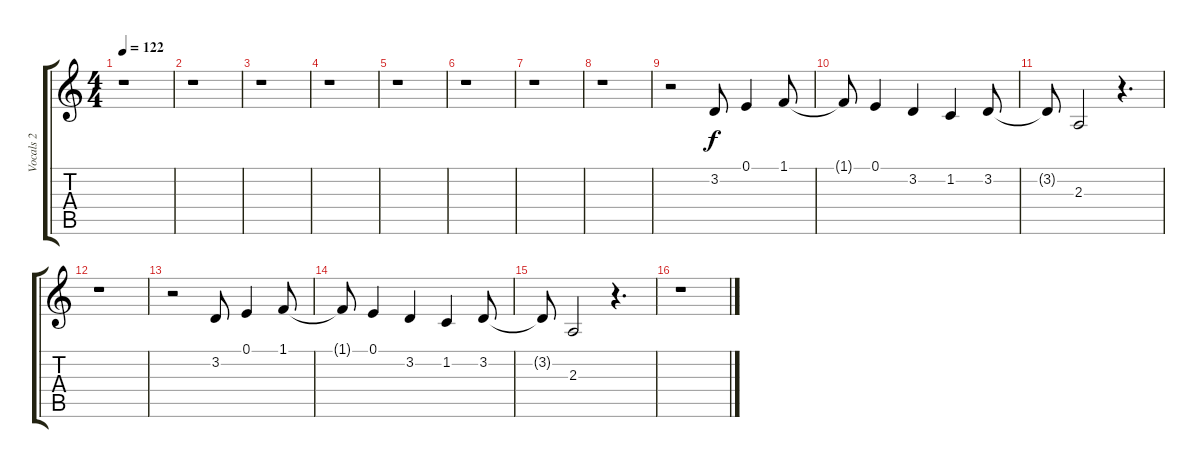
\track ("Vocals 2" "Vocals 2") {instrument choiraahs}
\staff {score tabs}
\tuning (E4 B3 G3 D3 A2 E2) {hide}
\ts (4 4)
\tempo 122
\clef g2
\ks c
r.1{dy f} |
r.1 |
r.1 |
r.1 |
r.1 |
r.1 |
r.1 |
r.1 |
r.2 3.2.8 0.1.4 1.1.8 |
1.1{t}.8 0.1.4 3.2.4 1.2.4 3.2.8 |
3.2{t}.8 2.3.2 r.4{d} |
r.1 |
r.2 3.2.8 0.1.4 1.1.8 |
1.1{t}.8 0.1.4 3.2.4 1.2.4 3.2.8 |
3.2{t}.8 2.3.2 r.4{d} |
r.1
